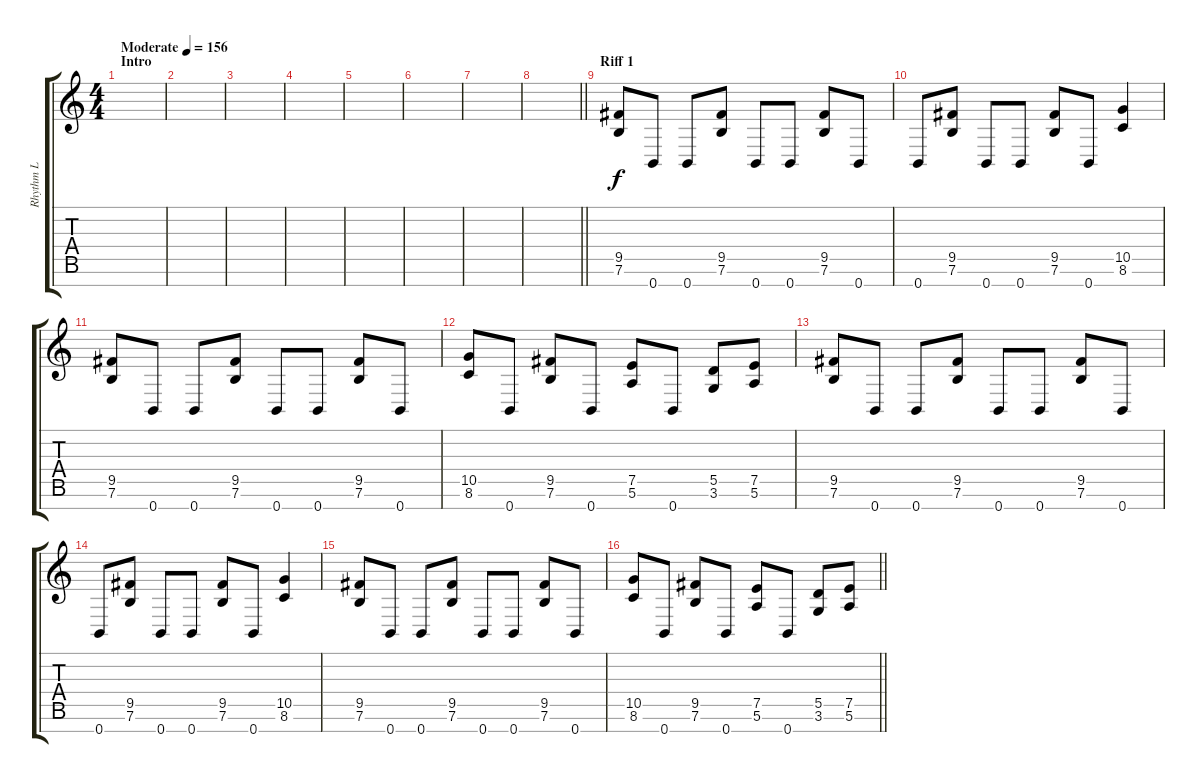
\track ("Rhythm L" "Rhythm L") {instrument distortionguitar}
\staff {score tabs}
\tuning (E4 B3 G3 D3 A2 E2 B1) {hide}
\ts (4 4)
\section ("" "Intro")
\tempo (156 "Moderate")
\clef g2
\ks c
|
|
|
|
|
|
|
\barLineRight lightlight
|
\section ("" "Riff 1")
(9.5 7.6).8 0.7.8 0.7.8 (9.5 7.6).8 0.7.8 0.7.8 (9.5 7.6).8 0.7.8 |
0.7.8 (9.5 7.6).8 0.7.8 0.7.8 (9.5 7.6).8 0.7.8 (10.5 8.6).4 |
(9.5 7.6).8 0.7.8 0.7.8 (9.5 7.6).8 0.7.8 0.7.8 (9.5 7.6).8 0.7.8 |
(10.5 8.6).8 0.7.8 (9.5 7.6).8 0.7.8 (7.5 5.6).8 0.7.8 (5.5 3.6).8 (7.5 5.6).8 |
(9.5 7.6).8 0.7.8 0.7.8 (9.5 7.6).8 0.7.8 0.7.8 (9.5 7.6).8 0.7.8 |
0.7.8 (9.5 7.6).8 0.7.8 0.7.8 (9.5 7.6).8 0.7.8 (10.5 8.6).4 |
(9.5 7.6).8 0.7.8 0.7.8 (9.5 7.6).8 0.7.8 0.7.8 (9.5 7.6).8 0.7.8 |
\barLineRight lightlight
(10.5 8.6).8 0.7.8 (9.5 7.6).8 0.7.8 (7.5 5.6).8 0.7.8 (5.5 3.6).8 (7.5 5.6).8
